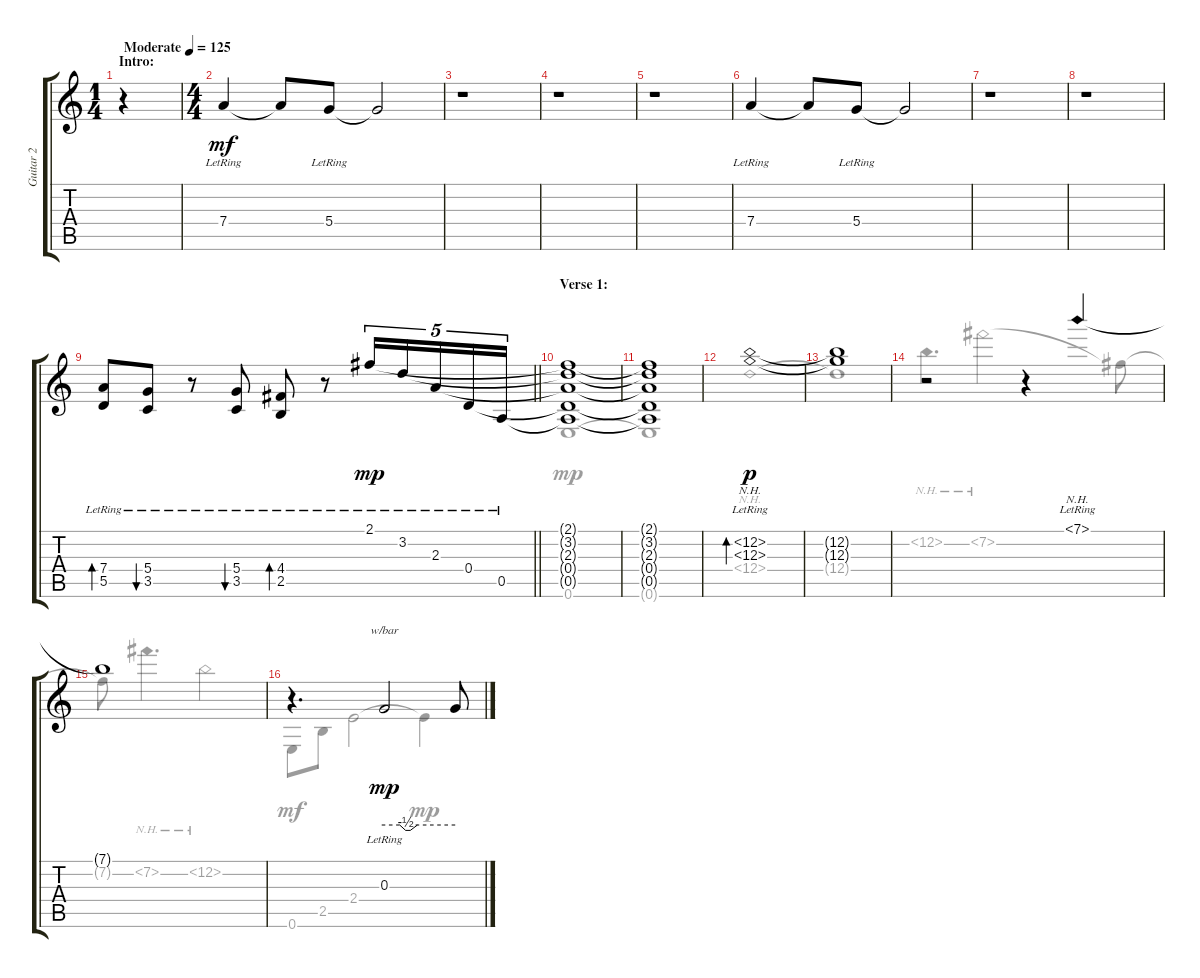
\track ("Guitar 2" "Guitar 2") {instrument electricguitarclean}
\staff {score tabs}
\tuning (E4 B3 G3 D3 A2 E2) {hide}
\voice
\ts (1 4)
\section ("" "Intro:")
\tempo (125 "Moderate")
\clef g2
\ks c
r.4{dy mf instrument electricguitarclean} |
\ts (4 4)
7.4{lr}.4 7.4{t}.8 5.4{lr}.8 5.4{t}.2 |
r.1 |
r.1 |
r.1 |
7.4{lr}.4 7.4{t}.8 5.4{lr}.8 5.4{t}.2 |
r.1 |
r.1 |
\barLineRight lightlight
(7.4{lr} 5.5{lr}).8{bd 60} (5.4{lr} 3.5{lr}).8{bu 60} r.8 (5.4{lr} 3.5{lr}).8{bu 60} (4.4{lr} 2.5{lr}).8{bd 120} r.8 2.1{lr}.16{tu (5 4) dy mp} 3.2{lr}.16{tu (5 4)} 2.3{lr}.16{tu (5 4)} 0.4{lr}.16{tu (5 4)} 0.5{lr}.16{tu (5 4)} |
\section ("" "Verse 1:")
(2.1{t} 3.2{t} 2.3{t} 0.4{t} 0.5{t}).1 |
(2.1{t} 3.2{t} 2.3{t} 0.4{t} 0.5{t}).1 |
(12.2{nh lr} 12.3{nh lr}).1{bd 60 dy p} |
(12.2{t} 12.3{t}).1 |
r.2 r.4 7.1{nh lr}.4 |
7.1{t}.1 |
r.4{d} 0.3{lr}.2{tbe (custom default 0 0 13 0 18 -2 22 -2 28 0 60 0) dy mp} 0.3{t}.8
\voice
\clef g2
\ottava regular
\simile none
\ks c
|
|
|
|
|
|
|
|
\barLineRight lightlight
|
0.6.1 |
0.6{t}.1 |
12.4{nh}.1{dy p} |
12.4{t}.1 |
12.2{nh}.4{d} 7.2{nh}.2 7.2{t}.8 |
7.2{t}.8 7.2{nh}.4{d} 12.2{nh}.2 |
0.6.8{dy mf} 2.5.8 2.4.2 2.4{t}.4{dy mp}
